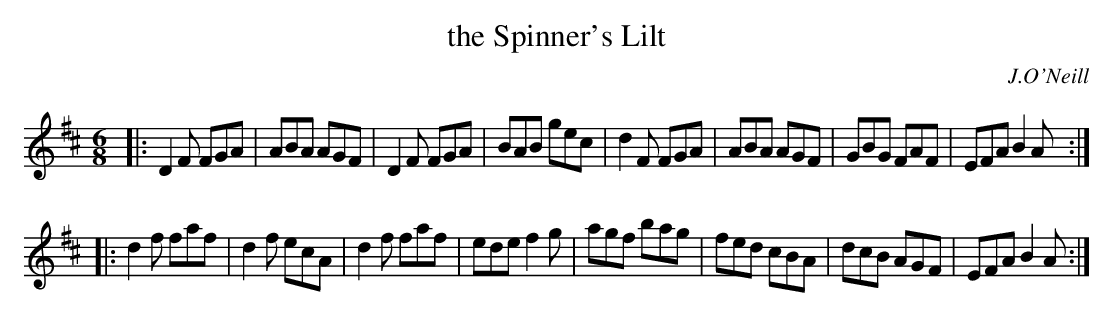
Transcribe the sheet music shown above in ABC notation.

X:1
T: the Spinner's Lilt
O: J.O'Neill
M: 6/8
L: 1/8
K: D
|:\
D2F FGA | ABA AGF | D2F FGA | BAB gec |\
d2F FGA | ABA AGF | GBG FAF | EFA B2A :|
|:\
d2f faf | d2f ecA | d2f faf | ede f2g |\
agf bag | fed cBA | dcB AGF | EFA B2A :|
